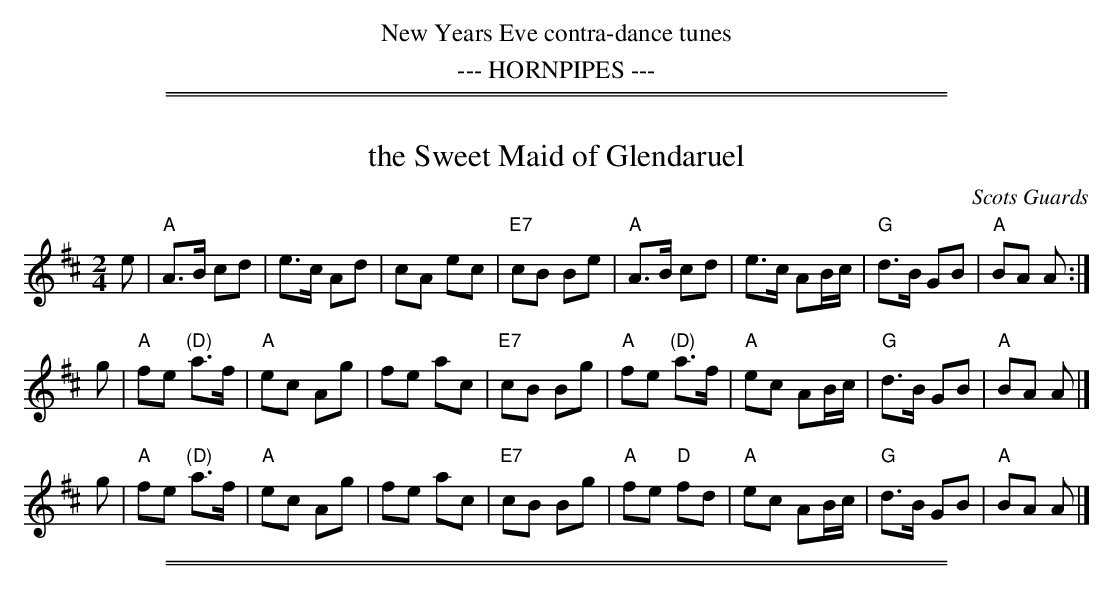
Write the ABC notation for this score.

X:1
T: the Sweet Maid of Glendaruel
O: Scots Guards
M: 2/4
L: 1/8
K: AMix
e \
| "A"A>B cd | e>c Ad    | cA     ec | "E7"cB Be \
|  "A"A>B cd | e>c AB/c/ | "G"d>B GB | "A"BA  A :|
g \
| "A"fe "(D)"a>f | "A"ec Ag    |    fe  ac | "E7"cB Bg \
| "A"fe "(D)"a>f | "A"ec AB/c/ | "G"d>B GB | "A"BA  A |]
g \
| "A"fe "(D)"a>f | "A"ec Ag    |    fe  ac | "E7"cB Bg \
| "A"fe  "D"fd   | "A"ec AB/c/ | "G"d>B GB | "A"BA  A |]
